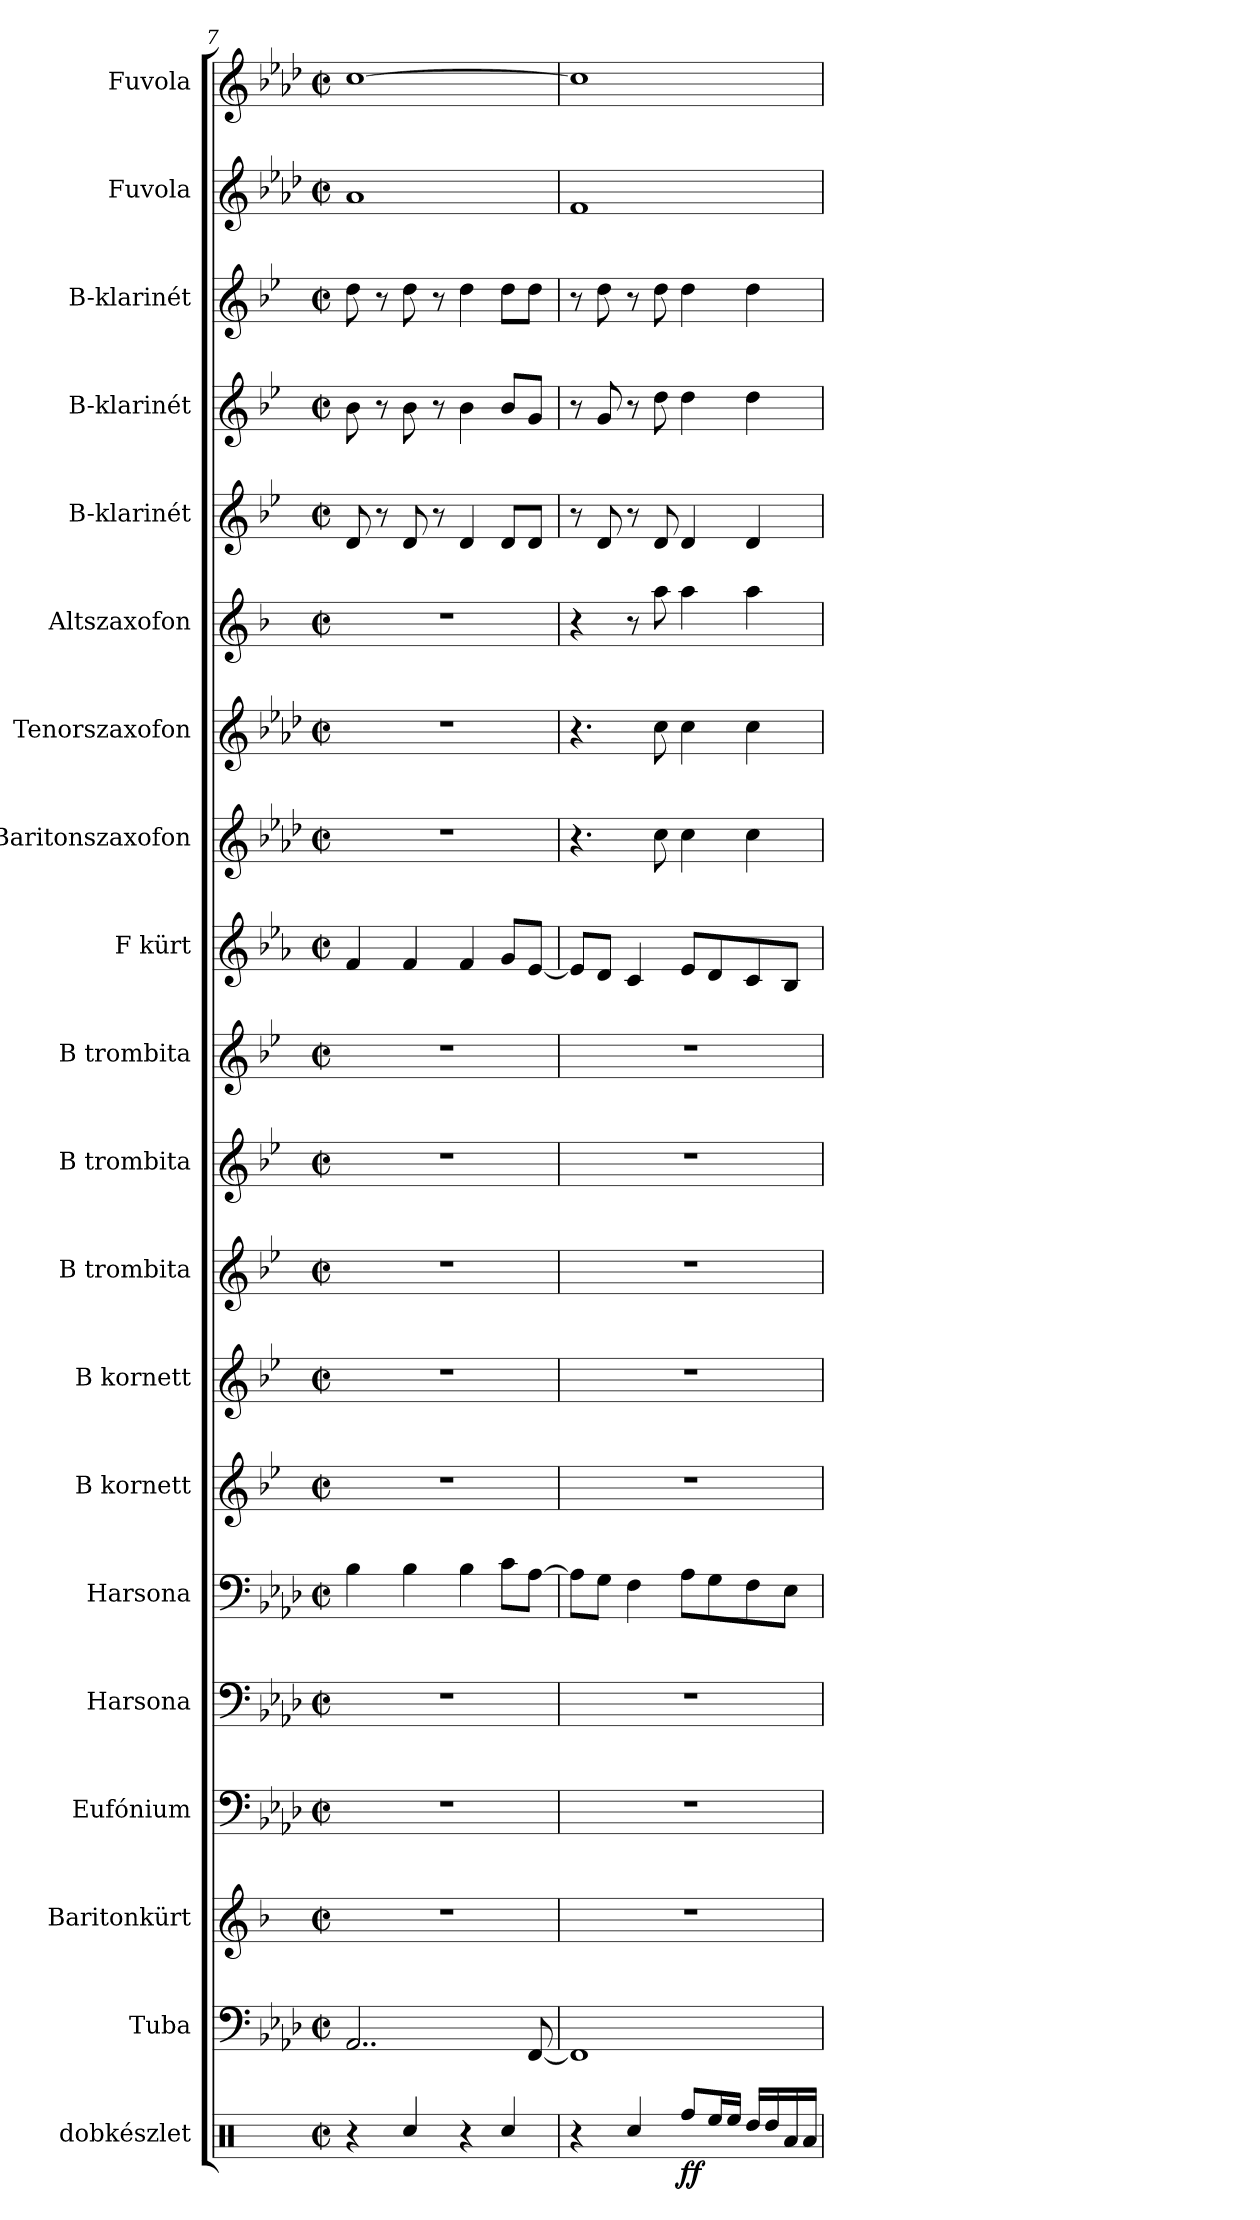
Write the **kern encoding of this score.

**kern	**dynam	**kern	**kern	**kern	**kern	**kern	**kern	**kern	**kern	**kern	**kern	**kern	**kern	**kern	**kern	**kern	**kern	**kern	**kern	**kern
*part20	*part20	*part19	*part18	*part17	*part16	*part15	*part14	*part13	*part12	*part11	*part10	*part9	*part8	*part7	*part6	*part5	*part4	*part3	*part2	*part1
*staff20	*staff20	*staff19	*staff18	*staff17	*staff16	*staff15	*staff14	*staff13	*staff12	*staff11	*staff10	*staff9	*staff8	*staff7	*staff6	*staff5	*staff4	*staff3	*staff2	*staff1
*I"dobkészlet	*	*I"Tuba	*I"Baritonkürt	*I"Eufónium	*I"Harsona	*I"Harsona	*I"B kornett	*I"B kornett	*I"B trombita	*I"B trombita	*I"B trombita	*I"F kürt	*I"Baritonszaxofon	*I"Tenorszaxofon	*I"Altszaxofon	*I"B-klarinét	*I"B-klarinét	*I"B-klarinét	*I"Fuvola	*I"Fuvola
*	*	*I'Tuba	*I'Baritonkürt	*	*	*	*I'B knt.	*I'B knt.	*I'B tb.	*I'B tb.	*I'B tb.	*I'F kt.	*I'Bar.szax.	*I'T.szax.	*I'A.szax.	*I'B kl.	*I'B kl.	*I'B kl.	*I'Fuv.	*I'Fuv.
*clefX	*	*clefF4	*clefG2	*clefF4	*clefF4	*clefF4	*clefG2	*clefG2	*clefG2	*clefG2	*clefG2	*clefG2	*clefG2	*clefG2	*clefG2	*clefG2	*clefG2	*clefG2	*clefG2	*clefG2
*	*	*	*ITrd5c9	*	*	*	*ITrd1c2	*ITrd1c2	*ITrd1c2	*ITrd1c2	*ITrd1c2	*ITrd4c7	*ITrd12c21	*ITrd8c14	*ITrd5c9	*ITrd1c2	*ITrd1c2	*ITrd1c2	*	*
*k[]	*	*k[b-e-a-d-]	*k[b-e-a-d-]	*k[b-e-a-d-]	*k[b-e-a-d-]	*k[b-e-a-d-]	*k[b-e-a-d-]	*k[b-e-a-d-]	*k[b-e-a-d-]	*k[b-e-a-d-]	*k[b-e-a-d-]	*k[b-e-a-d-]	*k[b-e-a-d-]	*k[b-e-a-d-]	*k[b-e-a-d-]	*k[b-e-a-d-]	*k[b-e-a-d-]	*k[b-e-a-d-]	*k[b-e-a-d-]	*k[b-e-a-d-]
*M2/2	*	*M2/2	*M2/2	*M2/2	*M2/2	*M2/2	*M2/2	*M2/2	*M2/2	*M2/2	*M2/2	*M2/2	*M2/2	*M2/2	*M2/2	*M2/2	*M2/2	*M2/2	*M2/2	*M2/2
*met(c|)	*	*met(c|)	*met(c|)	*met(c|)	*met(c|)	*met(c|)	*met(c|)	*met(c|)	*met(c|)	*met(c|)	*met(c|)	*met(c|)	*met(c|)	*met(c|)	*met(c|)	*met(c|)	*met(c|)	*met(c|)	*met(c|)	*met(c|)
=7	=7	=7	=7	=7	=7	=7	=7	=7	=7	=7	=7	=7	=7	=7	=7	=7	=7	=7	=7	=7
4r	.	2..AA-/	1r	1r	1r	4B-\	1r	1r	1r	1r	1r	4B-/	1r	1r	1r	8c/	8a-\	8cc\	1a-	[1cc
.	.	.	.	.	.	.	.	.	.	.	.	.	.	.	.	8r	8r	8r	.	.
4Rcc/	.	.	.	.	.	4B-\	.	.	.	.	.	4B-/	.	.	.	8c/	8a-\	8cc\	.	.
.	.	.	.	.	.	.	.	.	.	.	.	.	.	.	.	8r	8r	8r	.	.
4r	.	.	.	.	.	4B-\	.	.	.	.	.	4B-/	.	.	.	4c/	4a-\	4cc\	.	.
4Rcc/	.	.	.	.	.	8c\L	.	.	.	.	.	8c/L	.	.	.	8c/L	8a-/L	8cc\L	.	.
.	.	[8FF/	.	.	.	[8A-\J	.	.	.	.	.	[8A-/J	.	.	.	8c/J	8f/J	8cc\J	.	.
=8	=8	=8	=8	=8	=8	=8	=8	=8	=8	=8	=8	=8	=8	=8	=8	=8	=8	=8	=8	=8
4r	.	1FF]	1r	1r	1r	8A-\L]	1r	1r	1r	1r	1r	8A-/L]	4.r	4.r	4r	8r	8r	8r	1f	1cc]
.	.	.	.	.	.	8G\J	.	.	.	.	.	8G/J	.	.	.	8c/	8f/	8cc\	.	.
4Rcc/	.	.	.	.	.	4F\	.	.	.	.	.	4F/	.	.	8r	8r	8r	8r	.	.
.	.	.	.	.	.	.	.	.	.	.	.	.	8c\	8c\	8cc\	8c/	8cc\	8cc\	.	.
!	!LO:DY:b	!	!	!	!	!	!	!	!	!	!	!	!	!	!	!	!	!	!	!
8Rff/L	ff	.	.	.	.	8A-\L	.	.	.	.	.	8A-/L	4c\	4c\	4cc\	4c/	4cc\	4cc\	.	.
16Ree/L	.	.	.	.	.	8G\	.	.	.	.	.	8G/	.	.	.	.	.	.	.	.
16Ree/JJ	.	.	.	.	.	.	.	.	.	.	.	.	.	.	.	.	.	.	.	.
16Rdd/LL	.	.	.	.	.	8F\	.	.	.	.	.	8F/	4c\	4c\	4cc\	4c/	4cc\	4cc\	.	.
16Rdd/	.	.	.	.	.	.	.	.	.	.	.	.	.	.	.	.	.	.	.	.
16Ra/	.	.	.	.	.	8E-\J	.	.	.	.	.	8E-/J	.	.	.	.	.	.	.	.
16Ra/JJ	.	.	.	.	.	.	.	.	.	.	.	.	.	.	.	.	.	.	.	.
=	=	=	=	=	=	=	=	=	=	=	=	=	=	=	=	=	=	=	=	=
*-	*-	*-	*-	*-	*-	*-	*-	*-	*-	*-	*-	*-	*-	*-	*-	*-	*-	*-	*-	*-
